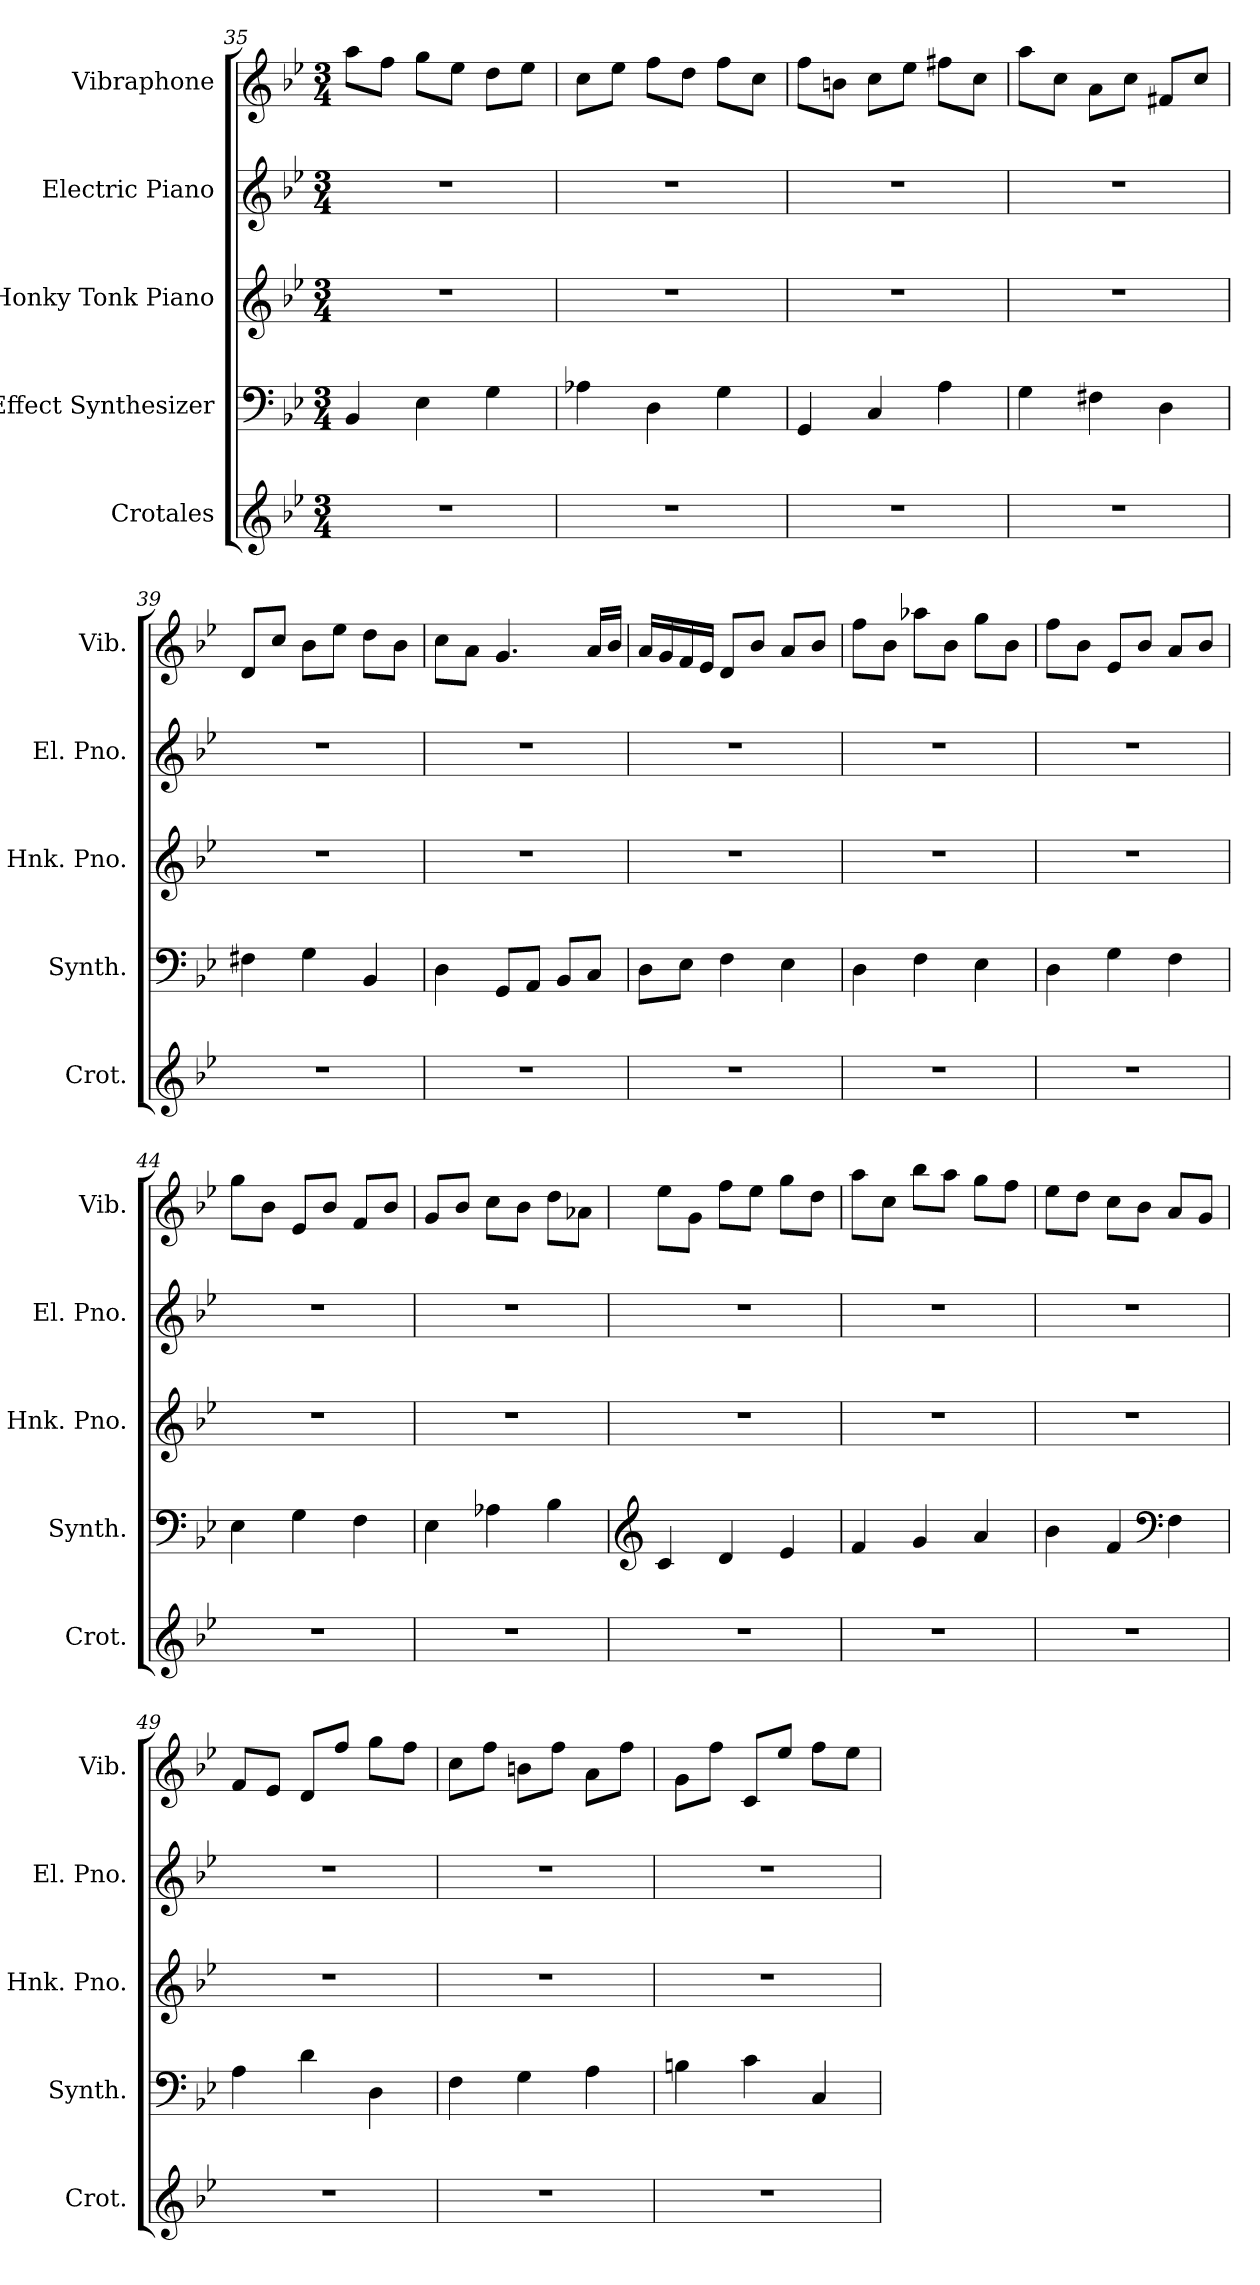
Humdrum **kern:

**kern	**kern	**kern	**kern	**kern
*part5	*part4	*part3	*part2	*part1
*staff5	*staff4	*staff3	*staff2	*staff1
*I"Crotales	*I"Effect Synthesizer	*I"Honky Tonk Piano	*I"Electric Piano	*I"Vibraphone
*I'Crot.	*I'Synth.	*I'Hnk. Pno.	*I'El. Pno.	*I'Vib.
*clefG2	*clefF4	*clefG2	*clefG2	*clefG2
*ITrd-14c-24	*	*	*	*
*k[b-e-]	*k[b-e-]	*k[b-e-]	*k[b-e-]	*k[b-e-]
*M3/4	*M3/4	*M3/4	*M3/4	*M3/4
=35	=35	=35	=35	=35
2.r	4BB-/	2.r	2.r	8aa\L
.	.	.	.	8ff\J
.	4E-\	.	.	8gg\L
.	.	.	.	8ee-\J
.	4G\	.	.	8dd\L
.	.	.	.	8ee-\J
=36	=36	=36	=36	=36
2.r	4A-X\	2.r	2.r	8cc\L
.	.	.	.	8ee-\J
.	4D\	.	.	8ff\L
.	.	.	.	8dd\J
.	4G\	.	.	8ff\L
.	.	.	.	8cc\J
=37	=37	=37	=37	=37
2.r	4GG/	2.r	2.r	8ff\L
.	.	.	.	8bn\J
.	4C/	.	.	8cc\L
.	.	.	.	8ee-\J
.	4A\	.	.	8ff#X\L
.	.	.	.	8cc\J
!!LO:LB:g=z
=38	=38	=38	=38	=38
2.r	4G\	2.r	2.r	8aa\L
.	.	.	.	8cc\J
.	4F#X\	.	.	8a\L
.	.	.	.	8cc\J
.	4D\	.	.	8f#X/L
.	.	.	.	8cc/J
=39	=39	=39	=39	=39
2.r	4F#X\	2.r	2.r	8d/L
.	.	.	.	8cc/J
.	4G\	.	.	8b-\L
.	.	.	.	8ee-\J
.	4BB-/	.	.	8dd\L
.	.	.	.	8b-\J
=40	=40	=40	=40	=40
2.r	4D\	2.r	2.r	8cc\L
.	.	.	.	8a\J
.	8GG/L	.	.	4.g/
.	8AA/J	.	.	.
.	8BB-/L	.	.	.
.	8C/J	.	.	16a/LL
.	.	.	.	16b-/JJ
=41	=41	=41	=41	=41
2.r	8D\L	2.r	2.r	16a/LL
.	.	.	.	16g/
.	8E-\J	.	.	16f/
.	.	.	.	16e-/JJ
.	4F\	.	.	8d/L
.	.	.	.	8b-/J
.	4E-\	.	.	8a/L
.	.	.	.	8b-/J
=42	=42	=42	=42	=42
2.r	4D\	2.r	2.r	8ff\L
.	.	.	.	8b-\J
.	4F\	.	.	8aa-X\L
.	.	.	.	8b-\J
.	4E-\	.	.	8gg\L
.	.	.	.	8b-\J
!!LO:PB:g=z
=43	=43	=43	=43	=43
2.r	4D\	2.r	2.r	8ff\L
.	.	.	.	8b-\J
.	4G\	.	.	8e-/L
.	.	.	.	8b-/J
.	4F\	.	.	8a/L
.	.	.	.	8b-/J
=44	=44	=44	=44	=44
2.r	4E-\	2.r	2.r	8gg\L
.	.	.	.	8b-\J
.	4G\	.	.	8e-/L
.	.	.	.	8b-/J
.	4F\	.	.	8f/L
.	.	.	.	8b-/J
=45	=45	=45	=45	=45
2.r	4E-\	2.r	2.r	8g/L
.	.	.	.	8b-/J
.	4A-X\	.	.	8cc\L
.	.	.	.	8b-\J
.	4B-\	.	.	8dd\L
.	.	.	.	8a-X\J
=46	=46	=46	=46	=46
*	*clefG2	*	*	*
2.r	4c/	2.r	2.r	8ee-\L
.	.	.	.	8g\J
.	4d/	.	.	8ff\L
.	.	.	.	8ee-\J
.	4e-/	.	.	8gg\L
.	.	.	.	8dd\J
=47	=47	=47	=47	=47
2.r	4f/	2.r	2.r	8aa\L
.	.	.	.	8cc\J
.	4g/	.	.	8bb-\L
.	.	.	.	8aa\J
.	4a/	.	.	8gg\L
.	.	.	.	8ff\J
!!LO:LB:g=z
=48	=48	=48	=48	=48
2.r	4b-\	2.r	2.r	8ee-\L
.	.	.	.	8dd\J
.	4f/	.	.	8cc\L
.	.	.	.	8b-\J
*	*clefF4	*	*	*
.	4F\	.	.	8a/L
.	.	.	.	8g/J
=49	=49	=49	=49	=49
2.r	4A\	2.r	2.r	8f/L
.	.	.	.	8e-/J
.	4d\	.	.	8d/L
.	.	.	.	8ff/J
.	4D\	.	.	8gg\L
.	.	.	.	8ff\J
=50	=50	=50	=50	=50
2.r	4F\	2.r	2.r	8cc\L
.	.	.	.	8ff\J
.	4G\	.	.	8bn\L
.	.	.	.	8ff\J
.	4A\	.	.	8a\L
.	.	.	.	8ff\J
=51	=51	=51	=51	=51
2.r	4Bn\	2.r	2.r	8g\L
.	.	.	.	8ff\J
.	4c\	.	.	8c/L
.	.	.	.	8ee-/J
.	4C/	.	.	8ff\L
.	.	.	.	8ee-\J
=	=	=	=	=
*-	*-	*-	*-	*-
